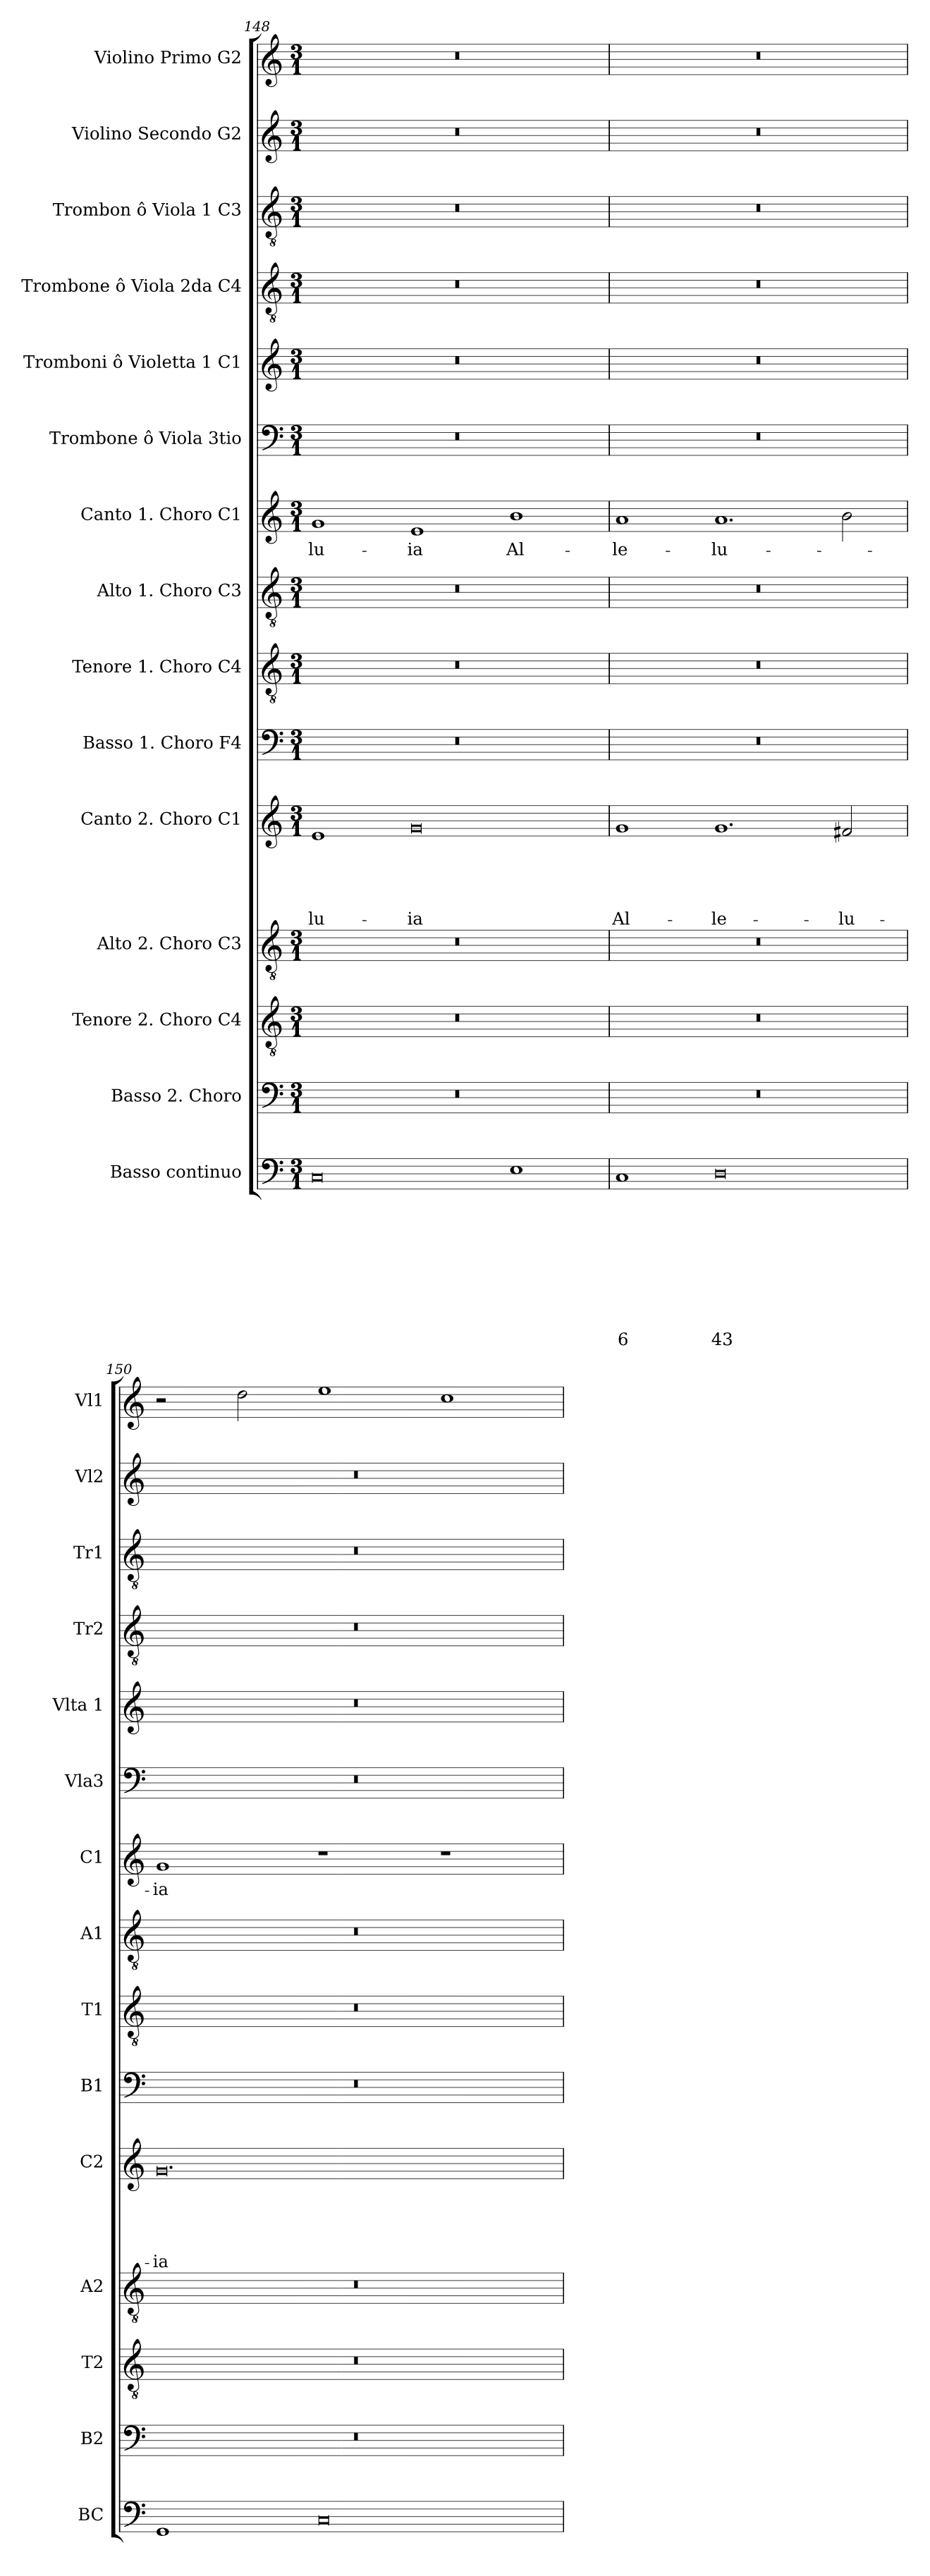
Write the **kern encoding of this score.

**kern	**text	**text	**text	**text	**text	**text	**text	**text	**text	**kern	**kern	**kern	**kern	**text	**text	**text	**text	**text	**kern	**kern	**kern	**kern	**text	**kern	**kern	**kern	**kern	**kern	**kern
*part15	*part15	*part15	*part15	*part15	*part15	*part15	*part15	*part15	*part15	*part14	*part13	*part12	*part11	*part11	*part11	*part11	*part11	*part11	*part10	*part9	*part8	*part7	*part7	*part6	*part5	*part4	*part3	*part2	*part1
*staff15	*staff15	*staff15	*staff15	*staff15	*staff15	*staff15	*staff15	*staff15	*staff15	*staff14	*staff13	*staff12	*staff11	*staff11	*staff11	*staff11	*staff11	*staff11	*staff10	*staff9	*staff8	*staff7	*staff7	*staff6	*staff5	*staff4	*staff3	*staff2	*staff1
*I"Basso continuo	*	*	*	*	*	*	*	*	*	*I"Basso 2. Choro	*I"Tenore 2. Choro C4	*I"Alto 2. Choro C3	*I"Canto 2. Choro  C1	*	*	*	*	*	*I"Basso 1. Choro F4	*I"Tenore 1. Choro C4	*I"Alto 1. Choro C3	*I"Canto 1. Choro  C1	*	*I"Trombone ô Viola 3tio	*I"Tromboni ô Violetta 1 C1	*I"Trombone ô Viola 2da C4	*I"Trombon ô Viola 1 C3	*I"Violino Secondo G2	*I"Violino Primo G2
*I'BC	*	*	*	*	*	*	*	*	*	*I'B2	*I'T2	*I'A2	*I'C2	*	*	*	*	*	*I'B1	*I'T1	*I'A1	*I'C1	*	*I'Vla3	*I'Vlta 1	*I'Tr2	*I'Tr1	*I'Vl2	*I'Vl1
*clefF4	*	*	*	*	*	*	*	*	*	*clefF4	*clefGv2	*clefGv2	*clefG2	*	*	*	*	*	*clefF4	*clefGv2	*clefGv2	*clefG2	*	*clefF4	*clefG2	*clefGv2	*clefGv2	*clefG2	*clefG2
*k[]	*	*	*	*	*	*	*	*	*	*k[]	*k[]	*k[]	*k[]	*	*	*	*	*	*k[]	*k[]	*k[]	*k[]	*	*k[]	*k[]	*k[]	*k[]	*k[]	*k[]
*C:	*	*	*	*	*	*	*	*	*	*C:	*C:	*C:	*C:	*	*	*	*	*	*C:	*C:	*C:	*C:	*	*C:	*C:	*C:	*C:	*C:	*C:
*M3/1	*	*	*	*	*	*	*	*	*	*M3/1	*M3/1	*M3/1	*M3/1	*	*	*	*	*	*M3/1	*M3/1	*M3/1	*M3/1	*	*M3/1	*M3/1	*M3/1	*M3/1	*M3/1	*M3/1
=148	=148	=148	=148	=148	=148	=148	=148	=148	=148	=148	=148	=148	=148	=148	=148	=148	=148	=148	=148	=148	=148	=148	=148	=148	=148	=148	=148	=148	=148
!	!	!	!	!	!	!	!	!	!	!	!	!	!	!	!	!	!	!LO:LY:b	!	!	!	!	!LO:LY:b	!	!	!	!	!	!
0C	.	.	.	.	.	.	.	.	.	0.r	0.r	0.r	1e	.	.	.	.	-lu-	0.r	0.r	0.r	1g	-lu-	0.r	0.r	0.r	0.r	0.r	0.r
!	!	!	!	!	!	!	!	!	!	!	!	!	!	!	!	!	!	!LO:LY:b	!	!	!	!	!LO:LY:b	!	!	!	!	!	!
.	.	.	.	.	.	.	.	.	.	.	.	.	0g	.	.	.	.	-ia	.	.	.	1e	-ia	.	.	.	.	.	.
!	!	!	!	!	!	!	!	!	!	!	!	!	!	!	!	!	!	!	!	!	!	!	!LO:LY:b	!	!	!	!	!	!
1E	.	.	.	.	.	.	.	.	.	.	.	.	.	.	.	.	.	.	.	.	.	1b	Al-	.	.	.	.	.	.
=149	=149	=149	=149	=149	=149	=149	=149	=149	=149	=149	=149	=149	=149	=149	=149	=149	=149	=149	=149	=149	=149	=149	=149	=149	=149	=149	=149	=149	=149
!	!	!	!	!	!	!	!	!	!LO:LY:b	!	!	!	!	!	!	!	!	!LO:LY:b	!	!	!	!	!LO:LY:b	!	!	!	!	!	!
1C	.	.	.	.	.	.	.	.	6	0.r	0.r	0.r	1g	.	.	.	.	Al-	0.r	0.r	0.r	1a	-le-	0.r	0.r	0.r	0.r	0.r	0.r
!	!	!	!	!	!	!	!	!	!LO:LY:b	!	!	!	!	!	!	!	!	!LO:LY:b	!	!	!	!	!LO:LY:b	!	!	!	!	!	!
0D	.	.	.	.	.	.	.	.	43	.	.	.	1.g	.	.	.	.	-le-	.	.	.	1.a	-lu-	.	.	.	.	.	.
!	!	!	!	!	!	!	!	!	!	!	!	!	!	!	!	!	!	!LO:LY:b	!	!	!	!	!	!	!	!	!	!	!
.	.	.	.	.	.	.	.	.	.	.	.	.	2f#X/	.	.	.	.	-lu-	.	.	.	2b\	.	.	.	.	.	.	.
=150	=150	=150	=150	=150	=150	=150	=150	=150	=150	=150	=150	=150	=150	=150	=150	=150	=150	=150	=150	=150	=150	=150	=150	=150	=150	=150	=150	=150	=150
!	!	!	!	!	!	!	!	!	!	!	!	!	!	!	!	!	!	!LO:LY:b	!	!	!	!	!LO:LY:b	!	!	!	!	!	!
1GG	.	.	.	.	.	.	.	.	.	0.r	0.r	0.r	0.g	.	.	.	.	-ia	0.r	0.r	0.r	1g	-ia	0.r	0.r	0.r	0.r	0.r	2r
.	.	.	.	.	.	.	.	.	.	.	.	.	.	.	.	.	.	.	.	.	.	.	.	.	.	.	.	.	2dd\
0C	.	.	.	.	.	.	.	.	.	.	.	.	.	.	.	.	.	.	.	.	.	1r	.	.	.	.	.	.	1ee
.	.	.	.	.	.	.	.	.	.	.	.	.	.	.	.	.	.	.	.	.	.	1r	.	.	.	.	.	.	1cc
=	=	=	=	=	=	=	=	=	=	=	=	=	=	=	=	=	=	=	=	=	=	=	=	=	=	=	=	=	=
*-	*-	*-	*-	*-	*-	*-	*-	*-	*-	*-	*-	*-	*-	*-	*-	*-	*-	*-	*-	*-	*-	*-	*-	*-	*-	*-	*-	*-	*-
